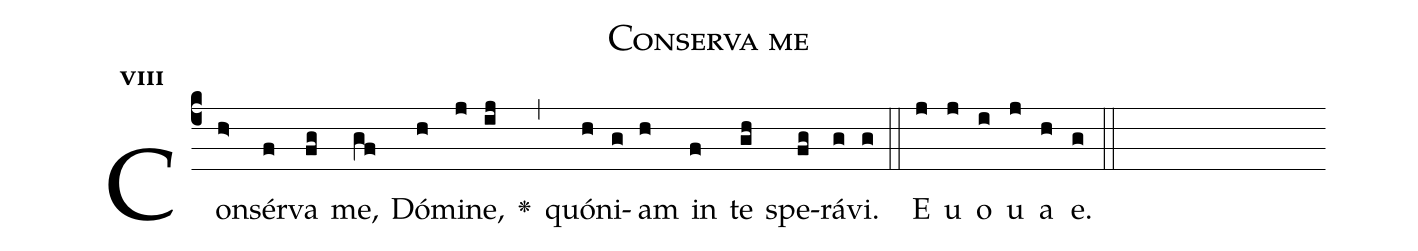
name:Conserva me;
office-part:Antiphona;
mode:8;
%%
initial-style: 1;
name: Conserva me;
book: Antiphonae & Responsoria/Tomus III, p. 33;
occasion: Psalterium Hebdomada II Dominica;
office-part: Vesperae I Ant 2;
user-notes: ;
commentary: ;
annotation: 8g;
centering-scheme: english;
fontsize: 12;
font: OFLSortsMillGoudy;
height: 11;
width: 4.5;
%%
(c4)Con(h>)sér(f)va(fg) me,(gf) Dó(h)mi(j)ne,(ij) <v>\greheightstar</v>(,) quó(h)ni(g)am(h) in(f) te(gh) spe(fg)rá(g)vi.(g) (::)
E(j) u(j) o(i) u(j) a(h) e.(g) (::)
